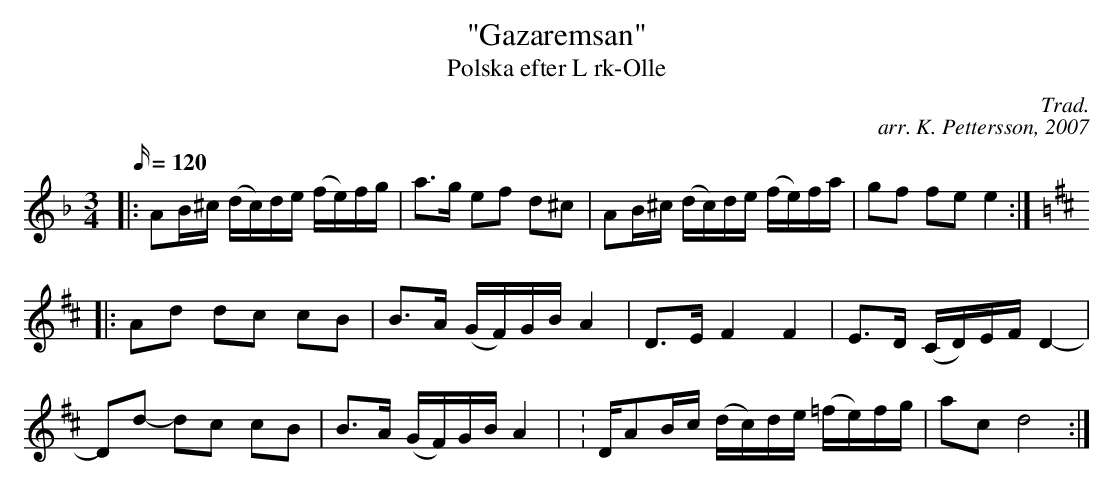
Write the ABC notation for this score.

X:1
T: "Gazaremsan"
T: Polska efter L rk-Olle
C: Trad.
C: arr. K. Pettersson, 2007
M: 3/4
L: 1/16
Q: 120
K: Dm
V: 1
|: A2B^c (dc)de (fe)fg | a3g e2f2 d2^c2 | A2B^c (dc)de (fe)fa | g2f2 f2e2 e4 :|
K: D
|: A2d2 d2c2 c2B2 | B3A (GF)GB A4 | D3E F4 F4 | E3D (CD)EF D4- |
D2d2- d2c2 c2B2 | B3A (GF)GB A4 |K:DmA2Bc (dc)de (=fe)fg | a2c2 d8 :|
